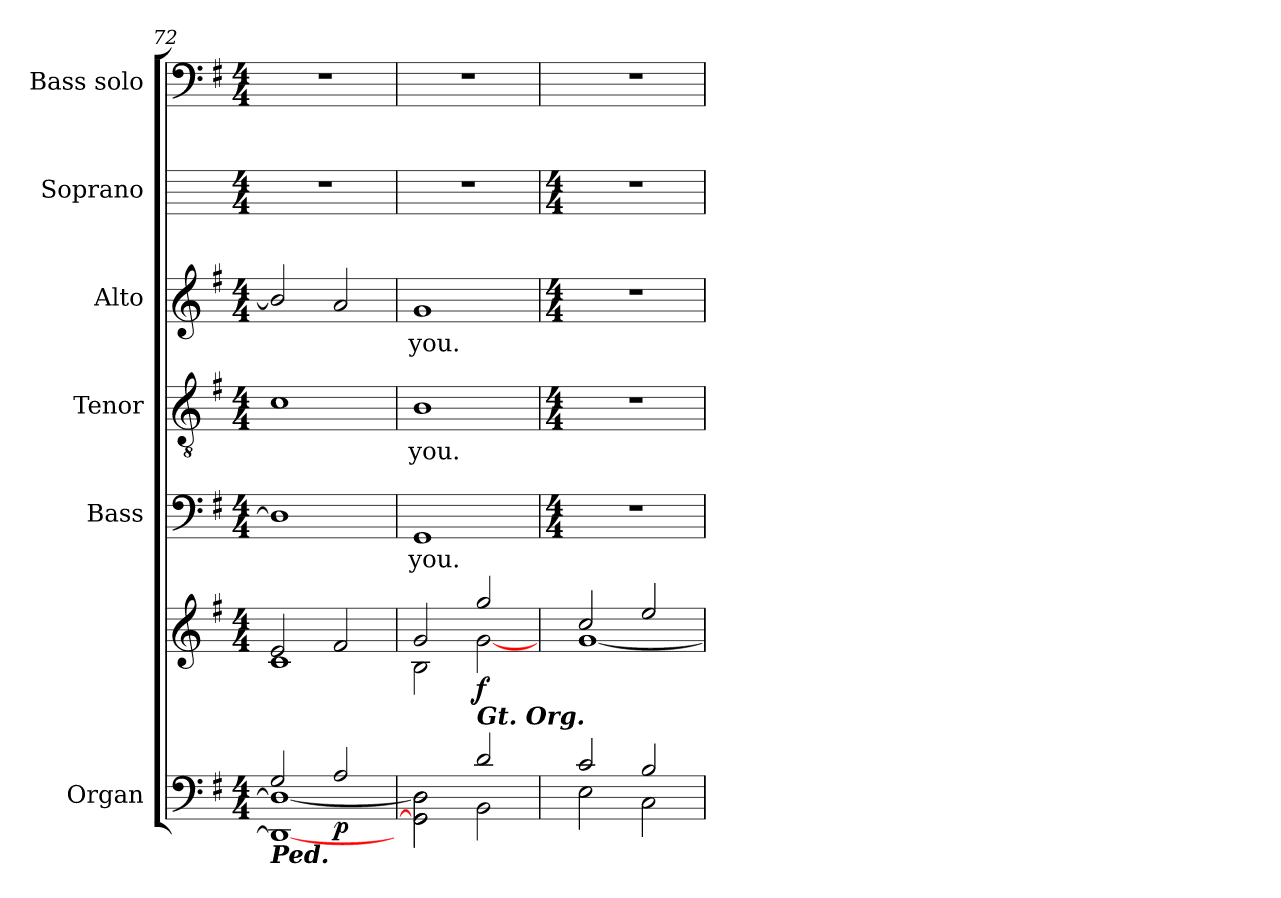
**kern	**kern	**dynam	**kern	**text	**kern	**text	**kern	**text	**kern	**kern
*part6	*part6	*part6	*part5	*part5	*part4	*part4	*part3	*part3	*part2	*part1
*staff7	*staff6	*staff6/7	*staff5	*staff5	*staff4	*staff4	*staff3	*staff3	*staff2	*staff1
*I"Organ	*	*	*I"Bass	*	*I"Tenor	*	*I"Alto	*	*I"Soprano	*I"Bass solo
*	*	*	*I'B	*	*I'T	*	*I'A	*	*I'S	*I'B
*clefF4	*clefG2	*	*clefF4	*	*clefGv2	*	*clefG2	*	*	*clefF4
*k[f#]	*k[f#]	*	*k[f#]	*	*k[f#]	*	*k[f#]	*	*	*k[f#]
*G:	*G:	*	*G:	*	*G:	*	*G:	*	*	*G:
*M4/4	*M4/4	*	*M4/4	*	*M4/4	*	*M4/4	*	*M4/4	*M4/4
=72	=72	=72	=72	=72	=72	=72	=72	=72	=72	=72
*^	*^	*	*	*	*	*	*	*	*	*
!LO:TX:b:Bi:t=Ped.	!	!	!	!	!	!	!	!	!	!	!	!
2G/	1DD\_ 1D\_	2e	1c\	.	1D]	.	1c	.	2b/]	.	1r	1r
!	!	!	!	!LO:DY:b=2	!	!	!	!	!	!	!	!
2A/	.	2f#	.	p	.	.	.	.	2a	.	.	.
=73	=73	=73	=73	=73	=73	=73	=73	=73	=73	=73	=73	=73
!	!	!	!	!	!	!LO:LY:b	!	!LO:LY:b	!	!LO:LY:b	!	!
2GG\ 2D\	2GG\] 2D\]	2g	2B\	.	1GG	you.	1B	you.	1g	you.	1r	1r
!	!	!LO:TX:b:Bi:t=Gt. Org.	!	!	!	!	!	!	!	!	!	!
!	!	!	!	!LO:DY:b	!	!	!	!	!	!	!	!
2d/	2BB\	2gg	[2g\	f	.	.	.	.	.	.	.	.
!!LO:LB:g=z
=74	=74	=74	=74	=74	=74	=74	=74	=74	=74	=74	=74	=74
*	*	*	*	*	*M4/4	*	*M4/4	*	*M4/4	*	*M4/4	*
2c/	2E\	2cc/	[1g\	.	1r	.	1r	.	1r	.	1r	1r
2B/	2C\	2ee/	.	.	.	.	.	.	.	.	.	.
*v	*v	*	*	*	*	*	*	*	*	*	*	*
*	*v	*v	*	*	*	*	*	*	*	*	*
=	=	=	=	=	=	=	=	=	=	=
*-	*-	*-	*-	*-	*-	*-	*-	*-	*-	*-
